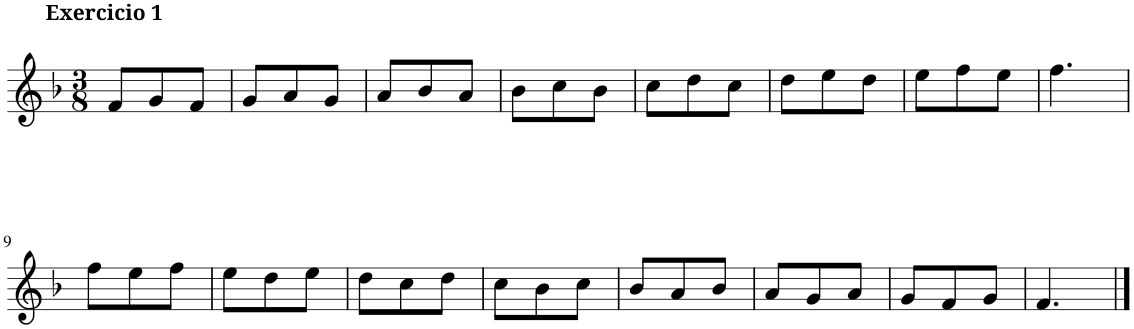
**kern
*part1
*staff1
*I"Flauta Doce Contralto
*clefG2
*k[b-]
*M3/8
=1
8f/L
8g/
8f/J
=2
8g/L
8a/
8g/J
=3
8a/L
8b-/
8a/J
=4
8b-\L
!LO:TX:a:B:t=Exercicio 1
8cc\
8b-\J
=5
8cc\L
8dd\
8cc\J
=6
8dd\L
8ee\
8dd\J
=7
8ee\L
8ff\
8ee\J
=8
4.ff\
!!LO:LB:g=z
=9
8ff\L
8ee\
8ff\J
=10
8ee\L
8dd\
8ee\J
=11
8dd\L
8cc\
8dd\J
=12
8cc\L
8b-\
8cc\J
=13
8b-/L
8a/
8b-/J
=14
8a/L
8g/
8a/J
=15
8g/L
8f/
8g/J
=16
4.f/
==
*-
